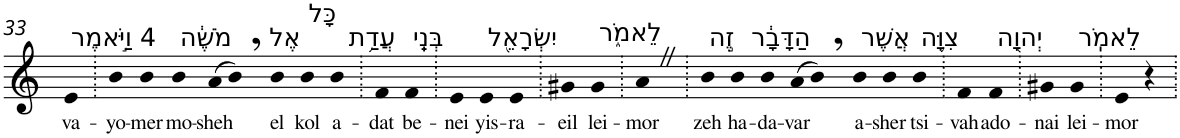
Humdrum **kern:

**kern	**text
*part1	*part1
*staff1	*staff1
*I"Piano	*
*I'Pno	*
!!LO:PB:g=z
*clefG2	*
*k[]	*
=33	=33
!LO:TX:a:t=4 וַיֹּ֣אמֶר	!
!	!LO:LY:b
4e	va-
=34.	=34.
!	!LO:LY:b
4b	-yo-
!	!LO:LY:b
4b	-mer
!LO:TX:a:t=מֹשֶׁ֔ה	!
!	!LO:LY:b
4b	mo-
!	!LO:LY:b
(>8a	-sheh
8b,)	.
!LO:TX:a:t=אֶל	!
!	!LO:LY:b
4b	el
!LO:TX:a:t=כָּל	!
!	!LO:LY:b
4b	kol
!LO:TX:a:t=עֲדַ֥ת	!
!	!LO:LY:b
4b	a-
=35.	=35.
!	!LO:LY:b
4f	-dat
!LO:TX:a:t=בְּנֵֽי	!
!	!LO:LY:b
4f	be-
=36.	=36.
!	!LO:LY:b
4e	-nei
!LO:TX:a:t=יִשְׂרָאֵ֖ל	!
!	!LO:LY:b
4e	yis-
!	!LO:LY:b
4e	-ra-
=37.	=37.
!	!LO:LY:b
4g#X	-eil
!LO:TX:a:t=לֵאמֹ֑ר	!
!	!LO:LY:b
4g#	lei-
=38.	=38.
!	!LO:LY:b
4aZ	-mor
=39.	=39.
!LO:TX:a:t=זֶ֣ה	!
!	!LO:LY:b
4b	zeh
!LO:TX:a:t=הַדָּבָ֔ר	!
!	!LO:LY:b
4b	ha-
!	!LO:LY:b
4b	-da-
!	!LO:LY:b
(>8a	-var
8b,)	.
!LO:TX:a:t=אֲשֶׁר	!
!	!LO:LY:b
4b	a-
!	!LO:LY:b
4b	-sher
!LO:TX:a:t=צִוָּ֥ה	!
!	!LO:LY:b
4b	tsi-
=40.	=40.
!	!LO:LY:b
4f	-vah
!LO:TX:a:t=יְהוָ֖ה	!
!	!LO:LY:b
4f	ado-
=41.	=41.
!	!LO:LY:b
4g#X	-nai
!LO:TX:a:t=לֵאמֹֽר	!
!	!LO:LY:b
4g#	lei-
=42.	=42.
!	!LO:LY:b
4e	-mor
4r	.
=.	=.
*-	*-
